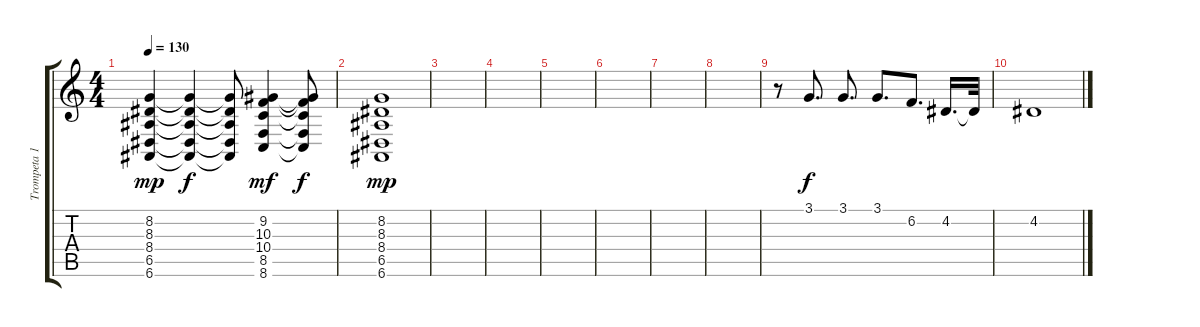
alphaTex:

\track ("Trompeta 1 / Acordeon 1" "Trompeta 1") {instrument tuba}
\staff {score tabs}
\tuning (E4 B3 G3 D3 A2 E2) {hide}
\ts (4 4)
\tempo 130
\clef g2
\ks c
(8.2 8.3 8.4 6.5 6.6).4{dy mp} (8.2{t} 8.3{t} 8.4{t} 6.5{t} 6.6{t}).4{dy f} (8.2{t} 8.3{t} 8.4{t} 6.5{t} 6.6{t}).8 (9.2 10.3 10.4 8.5 8.6).4{dy mf} (9.2{t} 10.3{t} 10.4{t} 8.5{t} 8.6{t}).8{dy f} |
(8.2 8.3 8.4 6.5 6.6).1{dy mp} |
|
|
|
|
|
|
r.8 3.1.8{d dy f instrument tuba} 3.1.8{d} 3.1.8{d} 6.2.8{d} 4.2.16{d} 4.2{t}.32 |
4.2.1
